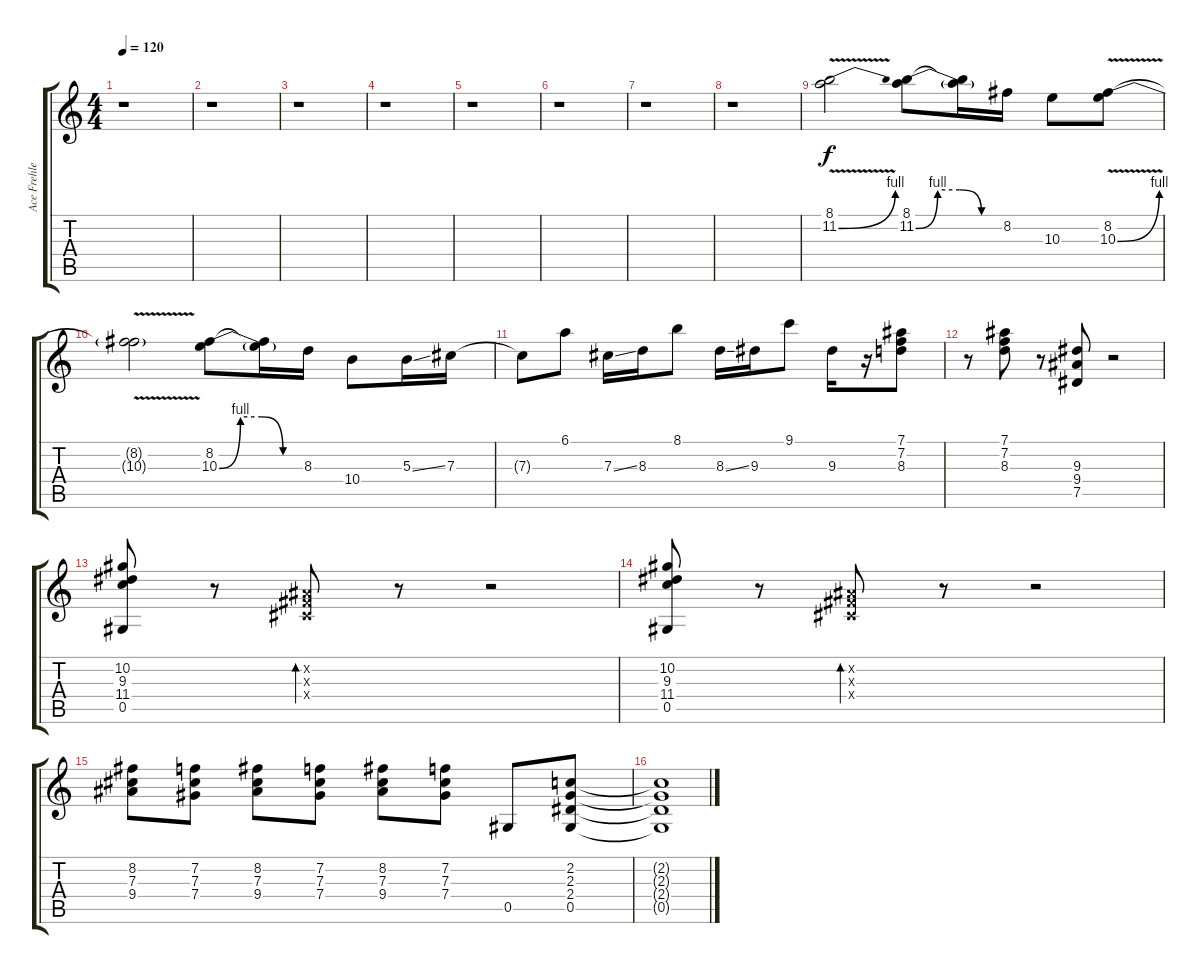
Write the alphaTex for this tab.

\track ("Ace Frehley" "Ace Frehle") {instrument distortionguitar}
\staff {score tabs}
\tuning (Eb4 Bb3 Gb3 Db3 Ab2 Eb2) {hide}
\ts (4 4)
\tempo 120
\clef g2
\ks c
r.1{dy f} |
r.1 |
r.1 |
r.1 |
r.1 |
r.1 |
r.1 |
r.1 |
(8.1{v} 11.2{be (bend 0 0 60 4) v}).2 (8.1 11.2{be (custom 0 0 15 4 30 4 45 0 60 0)}).8 (8.1{t} 11.2{t}).16 8.2.16 10.3.8 (8.2{v} 10.3{be (bend 0 0 60 4) v}).8 |
(8.2{t} 10.3{t}).2 (8.2 10.3{be (custom 0 0 15 4 30 4 45 0 60 0)}).8 (8.2{t} 10.3{t}).16 8.3.16 10.4.8 5.3{ss}.16 7.3.16 |
7.3{t}.8 6.1.8 7.3{ss}.16 8.3.16 8.1.8 8.3{ss}.16 9.3.16 9.1.8 9.3.16 r.16 (7.1 7.2 8.3).8 |
r.8 (7.1 7.2 8.3).8 r.8 (9.3 9.4 7.5).8 r.2 |
(10.2 9.3 11.4 0.5).8 r.8 (0.2{x} 0.3{x} 0.4{x}).8{bd 240} r.8 r.2 |
(10.2 9.3 11.4 0.5).8 r.8 (0.2{x} 0.3{x} 0.4{x}).8{bd 240} r.8 r.2 |
(8.2 7.3 9.4).8 (7.2 7.3 7.4).8 (8.2 7.3 9.4).8 (7.2 7.3 7.4).8 (8.2 7.3 9.4).8 (7.2 7.3 7.4).8 0.5.8 (2.2 2.3 2.4 0.5).8 |
(2.2{t} 2.3{t} 2.4{t} 0.5{t}).1
